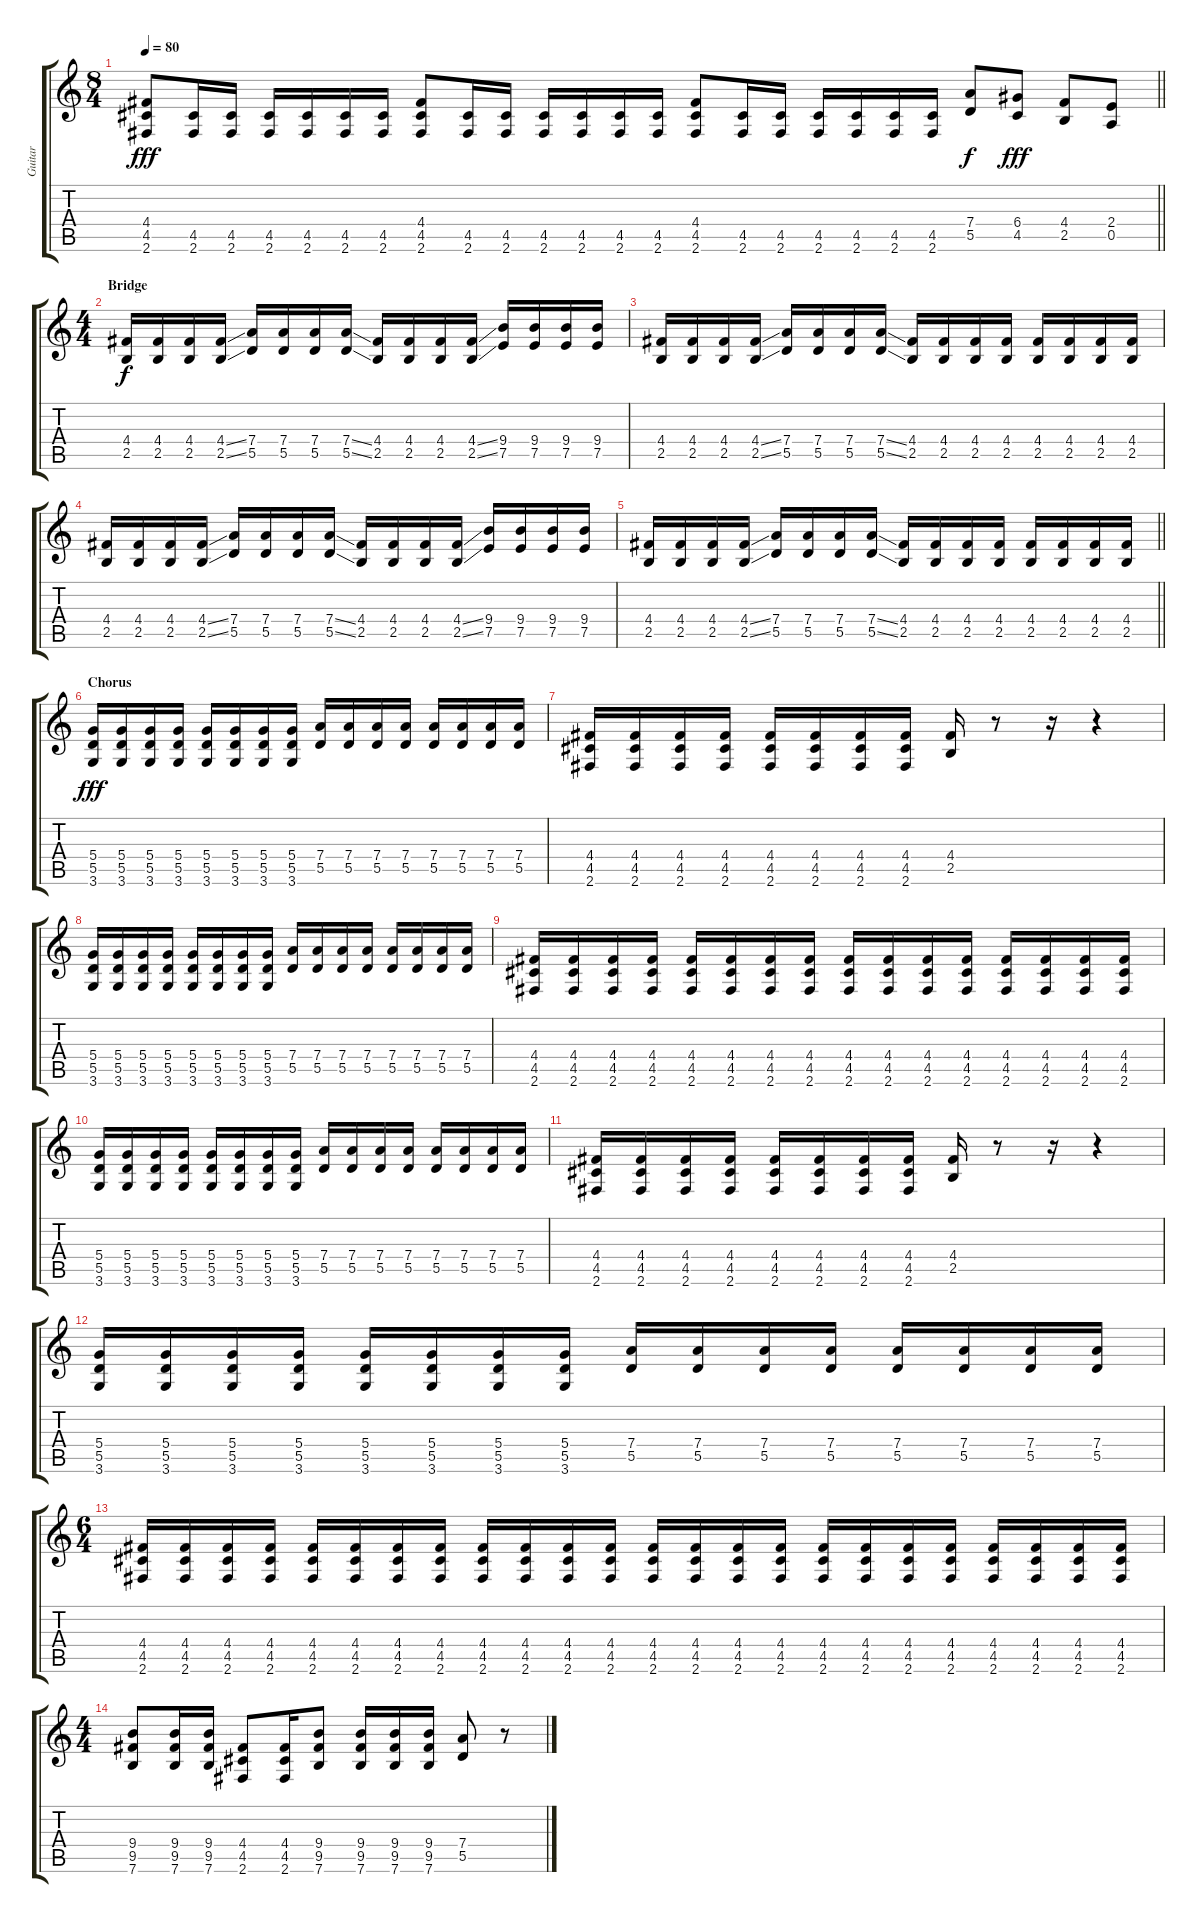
\track ("Guitar" "Guitar") {instrument distortionguitar}
\staff {score tabs}
\tuning (E4 B3 G3 D3 A2 E2) {hide}
\ts (8 4)
\tempo 80
\clef g2
\barLineRight lightlight
\ks c
(4.4 4.5 2.6).8{dy fff} (4.5 2.6).16 (4.5 2.6).16 (4.5 2.6).16 (4.5 2.6).16 (4.5 2.6).16 (4.5 2.6).16 (4.4 4.5 2.6).8 (4.5 2.6).16 (4.5 2.6).16 (4.5 2.6).16 (4.5 2.6).16 (4.5 2.6).16 (4.5 2.6).16 (4.4 4.5 2.6).8 (4.5 2.6).16 (4.5 2.6).16 (4.5 2.6).16 (4.5 2.6).16 (4.5 2.6).16 (4.5 2.6).16 (7.4 5.5).8{dy f} (6.4 4.5).8{dy fff} (4.4 2.5).8 (2.4 0.5).8 |
\ts (4 4)
\section ("" "Bridge")
(4.4 2.5).16{dy f} (4.4 2.5).16 (4.4 2.5).16 (4.4{ss} 2.5{ss}).16 (7.4 5.5).16 (7.4 5.5).16 (7.4 5.5).16 (7.4{ss} 5.5{ss}).16 (4.4 2.5).16 (4.4 2.5).16 (4.4 2.5).16 (4.4{ss} 2.5{ss}).16 (9.4 7.5).16 (9.4 7.5).16 (9.4 7.5).16 (9.4 7.5).16 |
(4.4 2.5).16 (4.4 2.5).16 (4.4 2.5).16 (4.4{ss} 2.5{ss}).16 (7.4 5.5).16 (7.4 5.5).16 (7.4 5.5).16 (7.4{ss} 5.5{ss}).16 (4.4 2.5).16 (4.4 2.5).16 (4.4 2.5).16 (4.4 2.5).16 (4.4 2.5).16 (4.4 2.5).16 (4.4 2.5).16 (4.4 2.5).16 |
(4.4 2.5).16 (4.4 2.5).16 (4.4 2.5).16 (4.4{ss} 2.5{ss}).16 (7.4 5.5).16 (7.4 5.5).16 (7.4 5.5).16 (7.4{ss} 5.5{ss}).16 (4.4 2.5).16 (4.4 2.5).16 (4.4 2.5).16 (4.4{ss} 2.5{ss}).16 (9.4 7.5).16 (9.4 7.5).16 (9.4 7.5).16 (9.4 7.5).16 |
\barLineRight lightlight
(4.4 2.5).16 (4.4 2.5).16 (4.4 2.5).16 (4.4{ss} 2.5{ss}).16 (7.4 5.5).16 (7.4 5.5).16 (7.4 5.5).16 (7.4{ss} 5.5{ss}).16 (4.4 2.5).16 (4.4 2.5).16 (4.4 2.5).16 (4.4 2.5).16 (4.4 2.5).16 (4.4 2.5).16 (4.4 2.5).16 (4.4 2.5).16 |
\section ("" "Chorus")
(5.4 5.5 3.6).16{dy fff} (5.4 5.5 3.6).16 (5.4 5.5 3.6).16 (5.4 5.5 3.6).16 (5.4 5.5 3.6).16 (5.4 5.5 3.6).16 (5.4 5.5 3.6).16 (5.4 5.5 3.6).16 (7.4 5.5).16 (7.4 5.5).16 (7.4 5.5).16 (7.4 5.5).16 (7.4 5.5).16 (7.4 5.5).16 (7.4 5.5).16 (7.4 5.5).16 |
(4.4 4.5 2.6).16 (4.4 4.5 2.6).16 (4.4 4.5 2.6).16 (4.4 4.5 2.6).16 (4.4 4.5 2.6).16 (4.4 4.5 2.6).16 (4.4 4.5 2.6).16 (4.4 4.5 2.6).16 (4.4 2.5).16 r.8 r.16 r.4 |
(5.4 5.5 3.6).16 (5.4 5.5 3.6).16 (5.4 5.5 3.6).16 (5.4 5.5 3.6).16 (5.4 5.5 3.6).16 (5.4 5.5 3.6).16 (5.4 5.5 3.6).16 (5.4 5.5 3.6).16 (7.4 5.5).16 (7.4 5.5).16 (7.4 5.5).16 (7.4 5.5).16 (7.4 5.5).16 (7.4 5.5).16 (7.4 5.5).16 (7.4 5.5).16 |
(4.4 4.5 2.6).16 (4.4 4.5 2.6).16 (4.4 4.5 2.6).16 (4.4 4.5 2.6).16 (4.4 4.5 2.6).16 (4.4 4.5 2.6).16 (4.4 4.5 2.6).16 (4.4 4.5 2.6).16 (4.4 4.5 2.6).16 (4.4 4.5 2.6).16 (4.4 4.5 2.6).16 (4.4 4.5 2.6).16 (4.4 4.5 2.6).16 (4.4 4.5 2.6).16 (4.4 4.5 2.6).16 (4.4 4.5 2.6).16 |
(5.4 5.5 3.6).16 (5.4 5.5 3.6).16 (5.4 5.5 3.6).16 (5.4 5.5 3.6).16 (5.4 5.5 3.6).16 (5.4 5.5 3.6).16 (5.4 5.5 3.6).16 (5.4 5.5 3.6).16 (7.4 5.5).16 (7.4 5.5).16 (7.4 5.5).16 (7.4 5.5).16 (7.4 5.5).16 (7.4 5.5).16 (7.4 5.5).16 (7.4 5.5).16 |
(4.4 4.5 2.6).16 (4.4 4.5 2.6).16 (4.4 4.5 2.6).16 (4.4 4.5 2.6).16 (4.4 4.5 2.6).16 (4.4 4.5 2.6).16 (4.4 4.5 2.6).16 (4.4 4.5 2.6).16 (4.4 2.5).16 r.8 r.16 r.4 |
(5.4 5.5 3.6).16 (5.4 5.5 3.6).16 (5.4 5.5 3.6).16 (5.4 5.5 3.6).16 (5.4 5.5 3.6).16 (5.4 5.5 3.6).16 (5.4 5.5 3.6).16 (5.4 5.5 3.6).16 (7.4 5.5).16 (7.4 5.5).16 (7.4 5.5).16 (7.4 5.5).16 (7.4 5.5).16 (7.4 5.5).16 (7.4 5.5).16 (7.4 5.5).16 |
\ts (6 4)
(4.4 4.5 2.6).16 (4.4 4.5 2.6).16 (4.4 4.5 2.6).16 (4.4 4.5 2.6).16 (4.4 4.5 2.6).16 (4.4 4.5 2.6).16 (4.4 4.5 2.6).16 (4.4 4.5 2.6).16 (4.4 4.5 2.6).16 (4.4 4.5 2.6).16 (4.4 4.5 2.6).16 (4.4 4.5 2.6).16 (4.4 4.5 2.6).16 (4.4 4.5 2.6).16 (4.4 4.5 2.6).16 (4.4 4.5 2.6).16 (4.4 4.5 2.6).16 (4.4 4.5 2.6).16 (4.4 4.5 2.6).16 (4.4 4.5 2.6).16 (4.4 4.5 2.6).16 (4.4 4.5 2.6).16 (4.4 4.5 2.6).16 (4.4 4.5 2.6).16 |
\ts (4 4)
(9.4 9.5 7.6).8 (9.4 9.5 7.6).16 (9.4 9.5 7.6).16 (4.4 4.5 2.6).8 (4.4 4.5 2.6).16 (9.4 9.5 7.6).8 (9.4 9.5 7.6).16 (9.4 9.5 7.6).16 (9.4 9.5 7.6).16 (7.4 5.5).8 r.8
